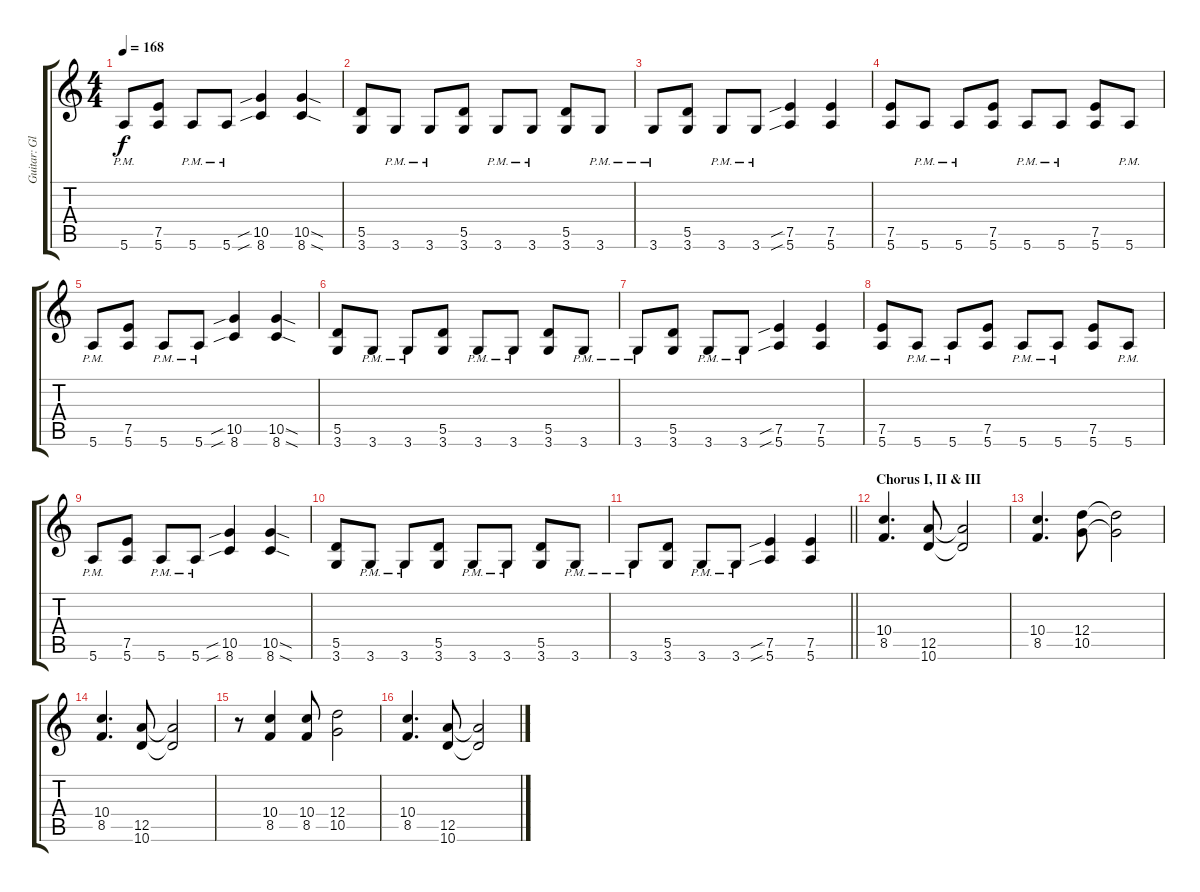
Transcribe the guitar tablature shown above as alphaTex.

\track ("Guitar: Glenn" "Guitar: Gl") {instrument overdrivenguitar}
\staff {score tabs}
\tuning (E4 B3 G3 D3 A2 E2) {hide}
\ts (4 4)
\tempo 168
\clef g2
\ks c
5.6{pm}.8{dy f} (7.5 5.6).8 5.6{pm}.8 5.6{pm}.8 (10.5{sib} 8.6{sib}).4 (10.5{sod} 8.6{sod}).4 |
(5.5 3.6).8 3.6{pm}.8 3.6{pm}.8 (5.5 3.6).8 3.6{pm}.8 3.6{pm}.8 (5.5 3.6).8 3.6{pm}.8 |
3.6{pm}.8 (5.5 3.6).8 3.6{pm}.8 3.6{pm}.8 (7.5{sib} 5.6{sib}).4 (7.5 5.6).4 |
(7.5 5.6).8 5.6{pm}.8 5.6{pm}.8 (7.5 5.6).8 5.6{pm}.8 5.6{pm}.8 (7.5 5.6).8 5.6{pm}.8 |
5.6{pm}.8 (7.5 5.6).8 5.6{pm}.8 5.6{pm}.8 (10.5{sib} 8.6{sib}).4 (10.5{sod} 8.6{sod}).4 |
(5.5 3.6).8 3.6{pm}.8 3.6{pm}.8 (5.5 3.6).8 3.6{pm}.8 3.6{pm}.8 (5.5 3.6).8 3.6{pm}.8 |
3.6{pm}.8 (5.5 3.6).8 3.6{pm}.8 3.6{pm}.8 (7.5{sib} 5.6{sib}).4 (7.5 5.6).4 |
(7.5 5.6).8 5.6{pm}.8 5.6{pm}.8 (7.5 5.6).8 5.6{pm}.8 5.6{pm}.8 (7.5 5.6).8 5.6{pm}.8 |
5.6{pm}.8 (7.5 5.6).8 5.6{pm}.8 5.6{pm}.8 (10.5{sib} 8.6{sib}).4 (10.5{sod} 8.6{sod}).4 |
(5.5 3.6).8 3.6{pm}.8 3.6{pm}.8 (5.5 3.6).8 3.6{pm}.8 3.6{pm}.8 (5.5 3.6).8 3.6{pm}.8 |
\barLineRight lightlight
3.6{pm}.8 (5.5 3.6).8 3.6{pm}.8 3.6{pm}.8 (7.5{sib} 5.6{sib}).4 (7.5 5.6).4 |
\section ("" "Chorus I, II & III")
(10.4 8.5).4{d} (12.5 10.6).8 (12.5{t} 10.6{t}).2 |
(10.4 8.5).4{d} (12.4 10.5).8 (12.4{t} 10.5{t}).2 |
(10.4 8.5).4{d} (12.5 10.6).8 (12.5{t} 10.6{t}).2 |
r.8 (10.4 8.5).4 (10.4 8.5).8 (12.4 10.5).2 |
(10.4 8.5).4{d} (12.5 10.6).8 (12.5{t} 10.6{t}).2
